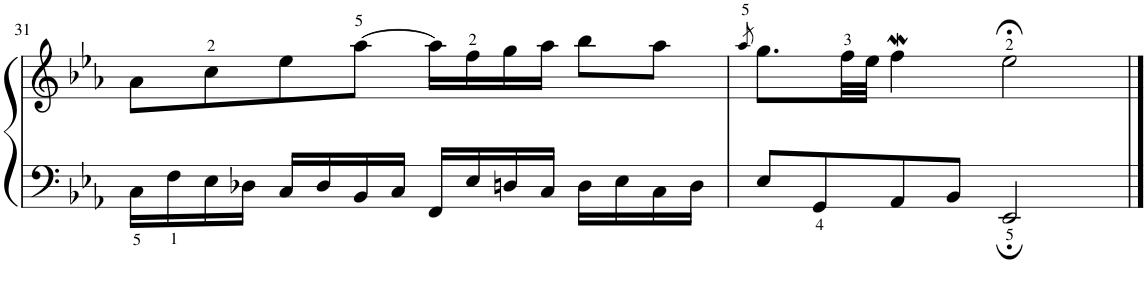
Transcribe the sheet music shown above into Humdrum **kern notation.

**kern	**kern
*part1	*part1
*staff2	*staff1
*I"Flügel	*
*I'Flgl.	*
!!LO:PB:g=z
*clefF4	*clefG2
*k[b-e-a-]	*k[b-e-a-]
*M4/4	*M4/4
*met(c)	*met(c)
=31	=31
16C\LL	8a-\L
16F\	.
16E-\	8cc\
16D-X\JJ	.
16C/LL	8ee-\
16D-/	.
16BB-/	[8aa-\J
16C/JJ	.
16FF/LL	16aa-\LL]
16E-/	16ff\
16Dn/	16gg\
16C/JJ	16aa-\JJ
16D\LL	8bb-\L
16E-\	.
16C\	8aa-\J
16D\JJ	.
=32	=32
.	8qaa-/
8E-/L	8.gg\L
8GG/	.
.	32ff\LL
.	32ee-\JJJ
8AA-/	4ffW\
8BB-/J	.
2EE-;/	2ee-;<\
==	==
*-	*-
